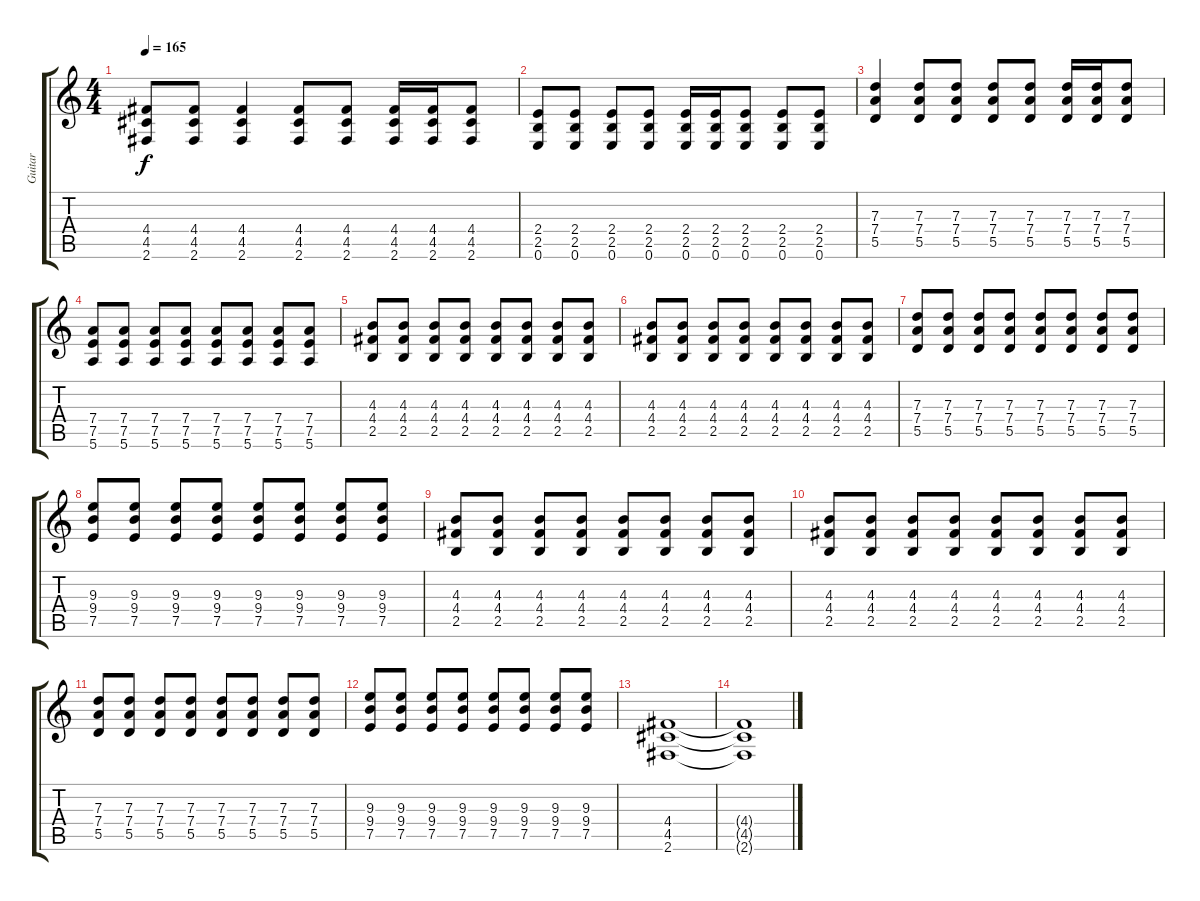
\track ("Guitar" "Guitar") {instrument electricguitarclean}
\staff {score tabs}
\tuning (E4 B3 G3 D3 A2 E2) {hide}
\ts (4 4)
\tempo 165
\clef g2
\ks c
(4.4 4.5 2.6).8{dy f} (4.4 4.5 2.6).8 (4.4 4.5 2.6).4 (4.4 4.5 2.6).8 (4.4 4.5 2.6).8 (4.4 4.5 2.6).16 (4.4 4.5 2.6).16 (4.4 4.5 2.6).8 |
(2.4 2.5 0.6).8 (2.4 2.5 0.6).8 (2.4 2.5 0.6).8 (2.4 2.5 0.6).8 (2.4 2.5 0.6).16 (2.4 2.5 0.6).16 (2.4 2.5 0.6).8 (2.4 2.5 0.6).8 (2.4 2.5 0.6).8 |
(7.3 7.4 5.5).4 (7.3 7.4 5.5).8 (7.3 7.4 5.5).8 (7.3 7.4 5.5).8 (7.3 7.4 5.5).8 (7.3 7.4 5.5).16 (7.3 7.4 5.5).16 (7.3 7.4 5.5).8 |
(7.4 7.5 5.6).8 (7.4 7.5 5.6).8 (7.4 7.5 5.6).8 (7.4 7.5 5.6).8 (7.4 7.5 5.6).8 (7.4 7.5 5.6).8 (7.4 7.5 5.6).8 (7.4 7.5 5.6).8 |
(4.3 4.4 2.5).8 (4.3 4.4 2.5).8 (4.3 4.4 2.5).8 (4.3 4.4 2.5).8 (4.3 4.4 2.5).8 (4.3 4.4 2.5).8 (4.3 4.4 2.5).8 (4.3 4.4 2.5).8 |
(4.3 4.4 2.5).8 (4.3 4.4 2.5).8 (4.3 4.4 2.5).8 (4.3 4.4 2.5).8 (4.3 4.4 2.5).8 (4.3 4.4 2.5).8 (4.3 4.4 2.5).8 (4.3 4.4 2.5).8 |
(7.3 7.4 5.5).8 (7.3 7.4 5.5).8 (7.3 7.4 5.5).8 (7.3 7.4 5.5).8 (7.3 7.4 5.5).8 (7.3 7.4 5.5).8 (7.3 7.4 5.5).8 (7.3 7.4 5.5).8 |
(9.3 9.4 7.5).8 (9.3 9.4 7.5).8 (9.3 9.4 7.5).8 (9.3 9.4 7.5).8 (9.3 9.4 7.5).8 (9.3 9.4 7.5).8 (9.3 9.4 7.5).8 (9.3 9.4 7.5).8 |
(4.3 4.4 2.5).8 (4.3 4.4 2.5).8 (4.3 4.4 2.5).8 (4.3 4.4 2.5).8 (4.3 4.4 2.5).8 (4.3 4.4 2.5).8 (4.3 4.4 2.5).8 (4.3 4.4 2.5).8 |
(4.3 4.4 2.5).8 (4.3 4.4 2.5).8 (4.3 4.4 2.5).8 (4.3 4.4 2.5).8 (4.3 4.4 2.5).8 (4.3 4.4 2.5).8 (4.3 4.4 2.5).8 (4.3 4.4 2.5).8 |
(7.3 7.4 5.5).8 (7.3 7.4 5.5).8 (7.3 7.4 5.5).8 (7.3 7.4 5.5).8 (7.3 7.4 5.5).8 (7.3 7.4 5.5).8 (7.3 7.4 5.5).8 (7.3 7.4 5.5).8 |
(9.3 9.4 7.5).8 (9.3 9.4 7.5).8 (9.3 9.4 7.5).8 (9.3 9.4 7.5).8 (9.3 9.4 7.5).8 (9.3 9.4 7.5).8 (9.3 9.4 7.5).8 (9.3 9.4 7.5).8 |
(4.4 4.5 2.6).1 |
(4.4{t} 4.5{t} 2.6{t}).1
